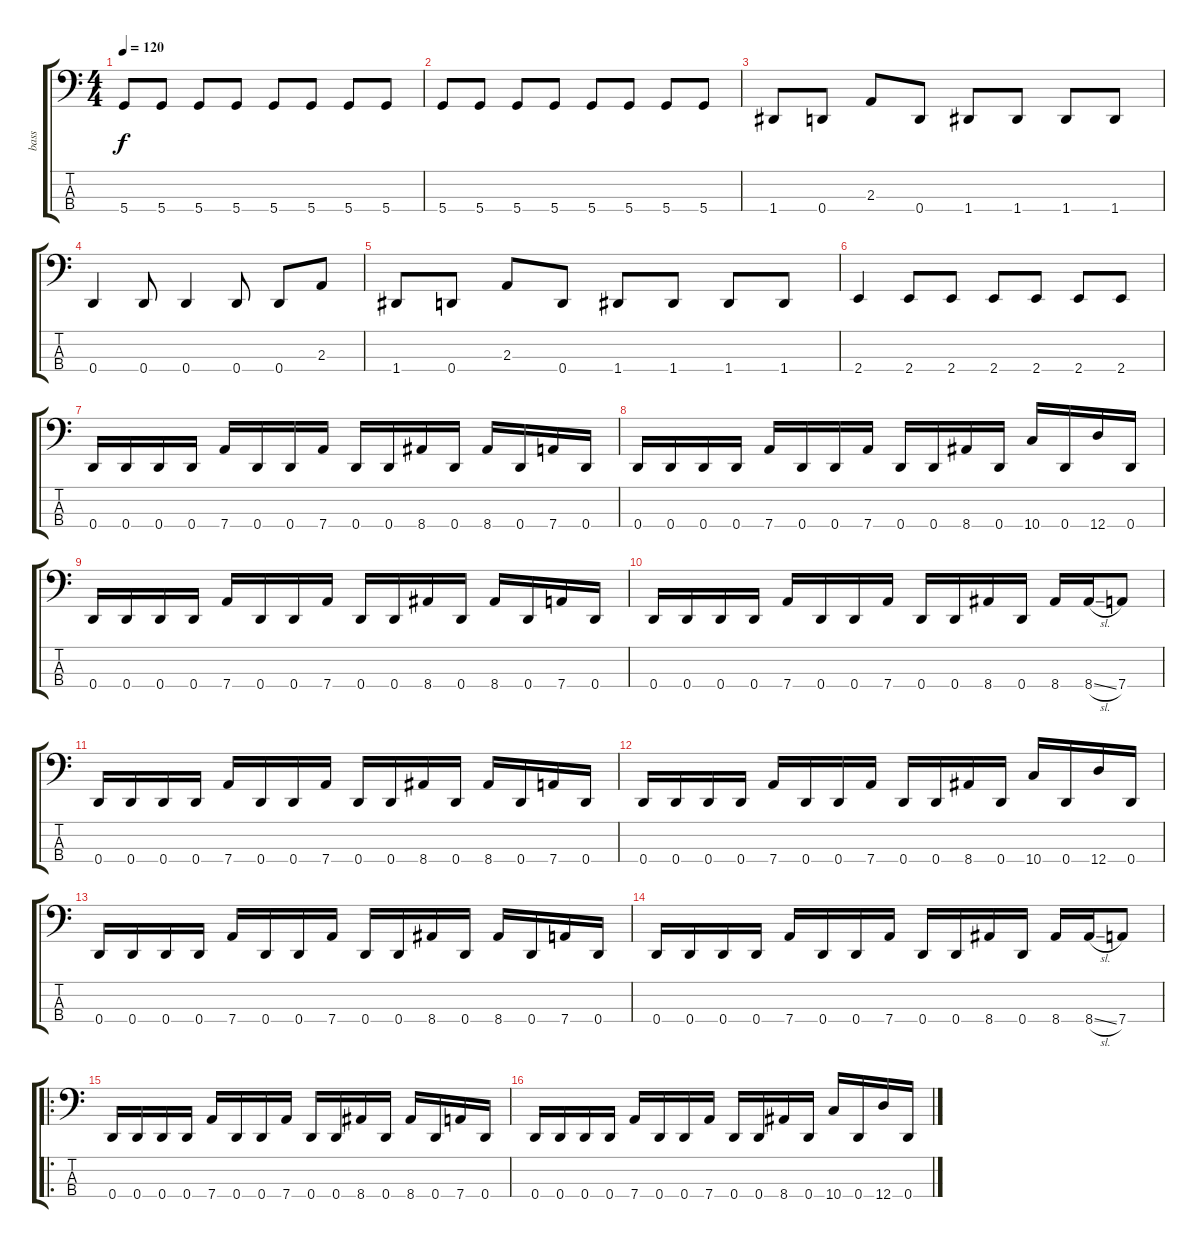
\track ("bass" "bass") {instrument electricbassfinger}
\staff {score tabs}
\tuning (F2 C2 G1 D1) {hide}
\ts (4 4)
\tempo 120
\clef f4
\ks c
5.4.8{dy f} 5.4.8 5.4.8 5.4.8 5.4.8 5.4.8 5.4.8 5.4.8 |
5.4.8 5.4.8 5.4.8 5.4.8 5.4.8 5.4.8 5.4.8 5.4.8 |
1.4.8 0.4.8 2.3.8 0.4.8 1.4.8 1.4.8 1.4.8 1.4.8 |
0.4.4 0.4.8 0.4.4 0.4.8 0.4.8 2.3.8 |
1.4.8 0.4.8 2.3.8 0.4.8 1.4.8 1.4.8 1.4.8 1.4.8 |
2.4.4 2.4.8 2.4.8 2.4.8 2.4.8 2.4.8 2.4.8 |
0.4.16 0.4.16 0.4.16 0.4.16 7.4.16 0.4.16 0.4.16 7.4.16 0.4.16 0.4.16 8.4.16 0.4.16 8.4.16 0.4.16 7.4.16 0.4.16 |
0.4.16 0.4.16 0.4.16 0.4.16 7.4.16 0.4.16 0.4.16 7.4.16 0.4.16 0.4.16 8.4.16 0.4.16 10.4.16 0.4.16 12.4.16 0.4.16 |
0.4.16 0.4.16 0.4.16 0.4.16 7.4.16 0.4.16 0.4.16 7.4.16 0.4.16 0.4.16 8.4.16 0.4.16 8.4.16 0.4.16 7.4.16 0.4.16 |
0.4.16 0.4.16 0.4.16 0.4.16 7.4.16 0.4.16 0.4.16 7.4.16 0.4.16 0.4.16 8.4.16 0.4.16 8.4.16 8.4{sl}.16 7.4.8 |
0.4.16 0.4.16 0.4.16 0.4.16 7.4.16 0.4.16 0.4.16 7.4.16 0.4.16 0.4.16 8.4.16 0.4.16 8.4.16 0.4.16 7.4.16 0.4.16 |
0.4.16 0.4.16 0.4.16 0.4.16 7.4.16 0.4.16 0.4.16 7.4.16 0.4.16 0.4.16 8.4.16 0.4.16 10.4.16 0.4.16 12.4.16 0.4.16 |
0.4.16 0.4.16 0.4.16 0.4.16 7.4.16 0.4.16 0.4.16 7.4.16 0.4.16 0.4.16 8.4.16 0.4.16 8.4.16 0.4.16 7.4.16 0.4.16 |
0.4.16 0.4.16 0.4.16 0.4.16 7.4.16 0.4.16 0.4.16 7.4.16 0.4.16 0.4.16 8.4.16 0.4.16 8.4.16 8.4{sl}.16 7.4.8 |
\ro
0.4.16 0.4.16 0.4.16 0.4.16 7.4.16 0.4.16 0.4.16 7.4.16 0.4.16 0.4.16 8.4.16 0.4.16 8.4.16 0.4.16 7.4.16 0.4.16 |
0.4.16 0.4.16 0.4.16 0.4.16 7.4.16 0.4.16 0.4.16 7.4.16 0.4.16 0.4.16 8.4.16 0.4.16 10.4.16 0.4.16 12.4.16 0.4.16
